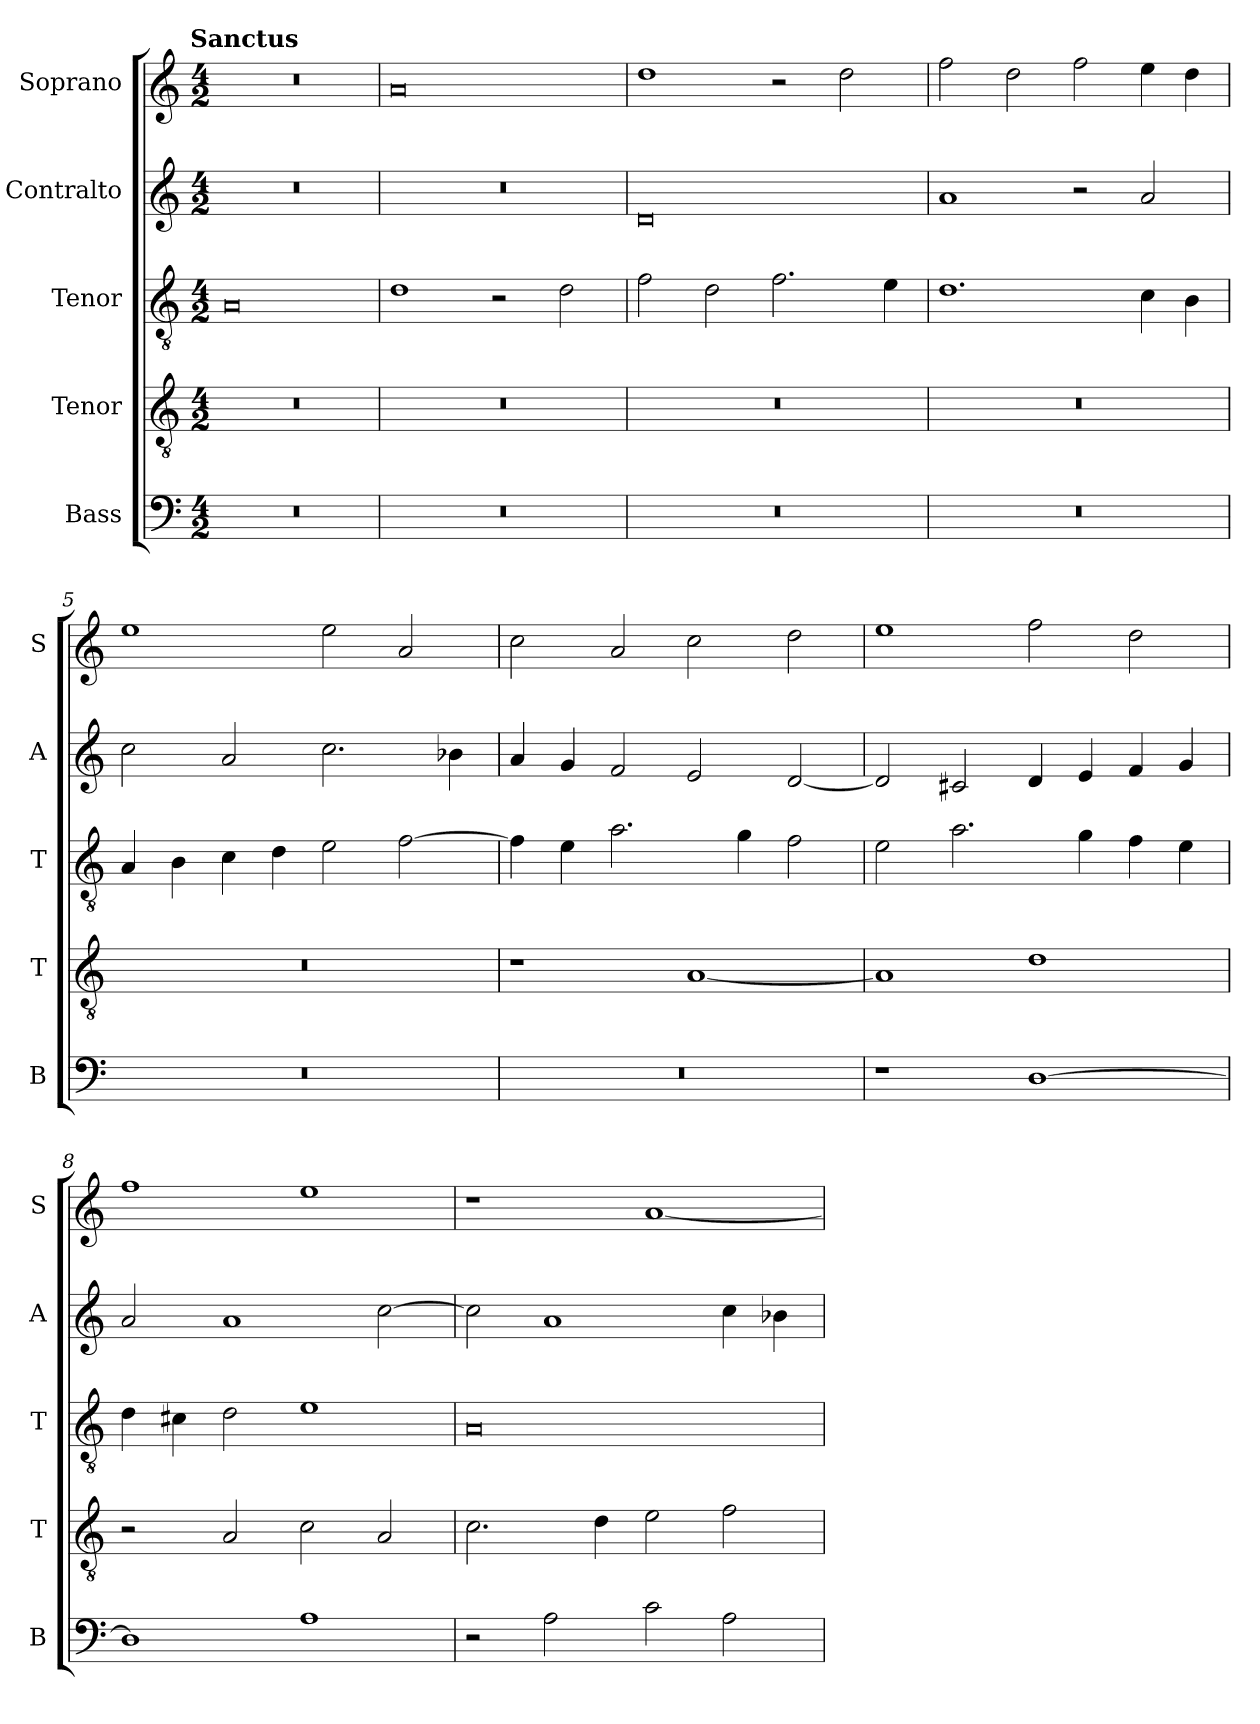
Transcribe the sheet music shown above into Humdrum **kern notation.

**kern	**kern	**kern	**kern	**kern
*part5	*part4	*part3	*part2	*part1
*staff5	*staff4	*staff3	*staff2	*staff1
*I"Bass	*I"Tenor	*I"Tenor	*I"Contralto	*I"Soprano
*I'B	*I'T	*I'T	*I'A	*I'S
*clefF4	*clefGv2	*clefGv2	*clefG2	*clefG2
*k[]	*k[]	*k[]	*k[]	*k[]
*D:dor	*D:dor	*D:dor	*D:dor	*D:dor
!!LO:TX:omd:t=Sanctus
*M4/2	*M4/2	*M4/2	*M4/2	*M4/2
=1	=1	=1	=1	=1
0r	0r	0A	0r	0r
=2	=2	=2	=2	=2
0r	0r	1d	0r	0a
.	.	2r	.	.
.	.	2d	.	.
=3	=3	=3	=3	=3
0r	0r	2f	0d	1dd
.	.	2d	.	.
.	.	2.f	.	2r
.	.	.	.	2dd
.	.	4e	.	.
=4	=4	=4	=4	=4
0r	0r	1.d	1a	2ff
.	.	.	.	2dd
.	.	.	2r	2ff
.	.	4c	2a	4ee
.	.	4B	.	4dd
=5	=5	=5	=5	=5
0r	0r	4A	2cc	1ee
.	.	4B	.	.
.	.	4c	2a	.
.	.	4d	.	.
.	.	2e	2.cc	2ee
.	.	[2f	.	2a
.	.	.	4b-X	.
=6	=6	=6	=6	=6
0r	1r	4f]	4a	2cc
.	.	4e	4g	.
.	.	2.a	2f	2a
.	[1A	.	2e	2cc
.	.	4g	.	.
.	.	2f	[2d	2dd
=7	=7	=7	=7	=7
1r	1A]	2e	2d]	1ee
.	.	2.a	2c#X	.
[1D	1d	.	4d	2ff
.	.	4g	4e	.
.	.	4f	4f	2dd
.	.	4e	4g	.
=8	=8	=8	=8	=8
1D]	2r	4d	2a	1ff
.	.	4c#X	.	.
.	2A	2d	1a	.
1A	2c	1e	.	1ee
.	2A	.	[2cc	.
=9	=9	=9	=9	=9
2r	2.c	0A	2cc]	1r
2A	.	.	1a	.
.	4d	.	.	.
2c	2e	.	.	[1a
2A	2f	.	4cc	.
.	.	.	4b-X	.
=	=	=	=	=
*-	*-	*-	*-	*-
